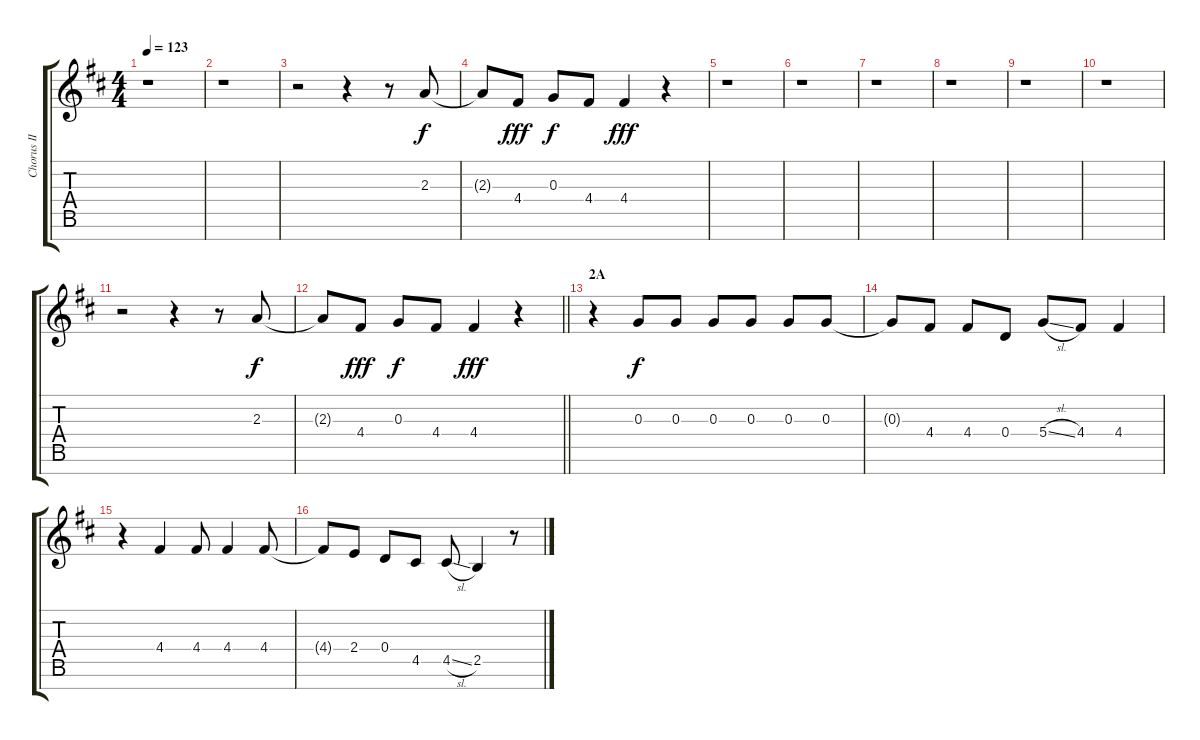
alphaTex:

\track ("Chorus II" "Chorus II") {instrument voiceoohs}
\staff {score tabs}
\tuning (E5 B4 G4 D4 A3 E3 B2) {hide}
\ts (4 4)
\tempo 123
\clef g2
\ks d
r.1{dy f} |
r.1 |
r.2 r.4 r.8 2.3.8 |
2.3{t}.8 4.4.8{dy fff} 0.3.8{dy f} 4.4.8 4.4.4{dy fff} r.4 |
r.1 |
r.1 |
r.1 |
r.1 |
r.1 |
r.1 |
r.2 r.4 r.8 2.3.8{dy f} |
\barLineRight lightlight
2.3{t}.8 4.4.8{dy fff} 0.3.8{dy f} 4.4.8 4.4.4{dy fff} r.4 |
\section ("" "2A")
r.4 0.3.8{dy f} 0.3.8 0.3.8 0.3.8 0.3.8 0.3.8 |
0.3{t}.8 4.4.8 4.4.8 0.4.8 5.4{sl}.8 4.4.8 4.4.4 |
r.4 4.4.4 4.4.8 4.4.4 4.4.8 |
4.4{t}.8 2.4.8 0.4.8 4.5.8 4.5{sl}.8 2.5.4 r.8
